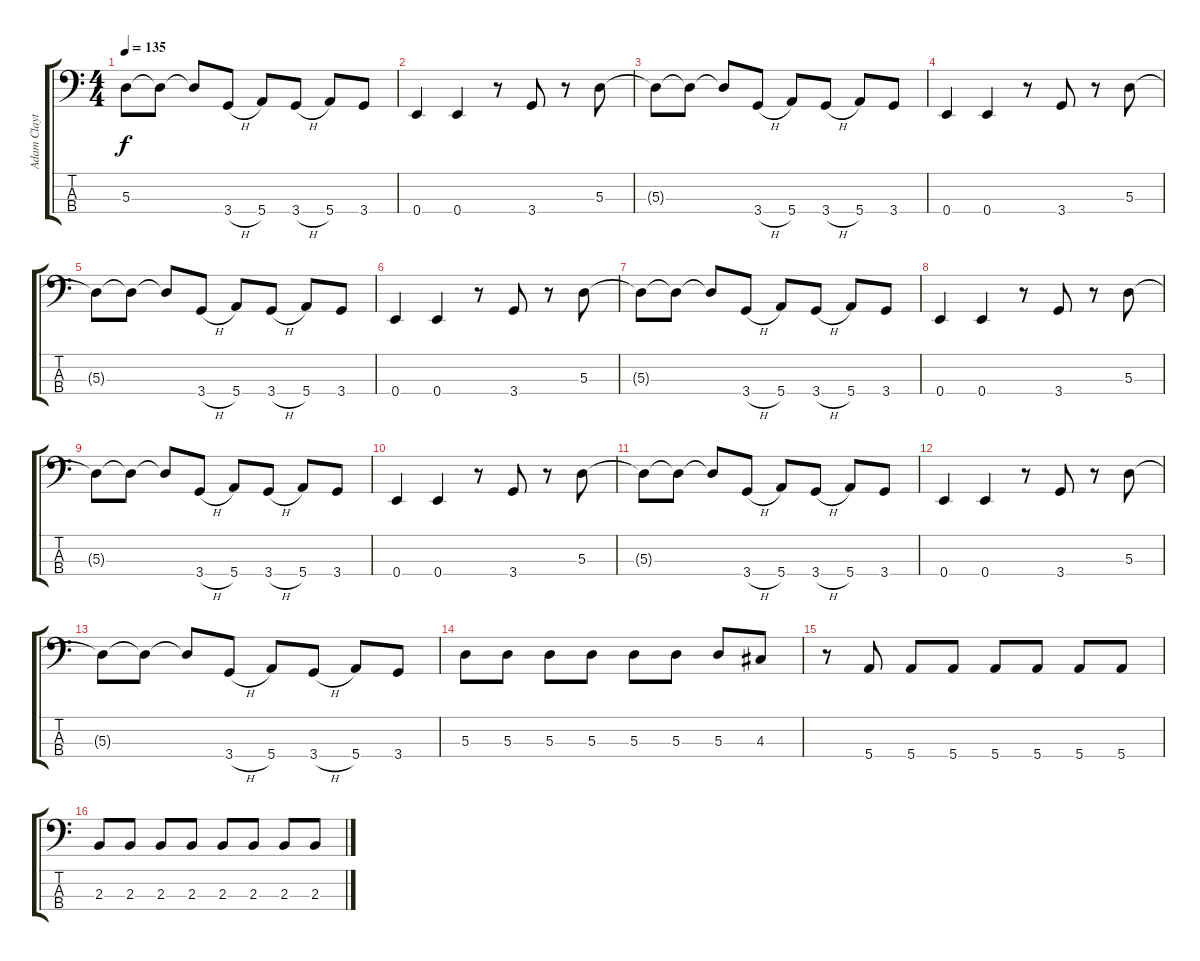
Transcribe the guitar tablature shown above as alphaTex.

\track ("Adam Clayton" "Adam Clayt") {instrument electricbasspick}
\staff {score tabs}
\tuning (G2 D2 A1 E1) {hide}
\ts (4 4)
\tempo 135
\clef f4
\ks c
5.3{t}.8{dy f} 5.3{t}.8 5.3{t}.8 3.4{h}.8 5.4.8 3.4{h}.8 5.4.8 3.4.8 |
0.4.4 0.4.4 r.8 3.4.8 r.8 5.3.8 |
5.3{t}.8 5.3{t}.8 5.3{t}.8 3.4{h}.8 5.4.8 3.4{h}.8 5.4.8 3.4.8 |
0.4.4 0.4.4 r.8 3.4.8 r.8 5.3.8 |
5.3{t}.8 5.3{t}.8 5.3{t}.8 3.4{h}.8 5.4.8 3.4{h}.8 5.4.8 3.4.8 |
0.4.4 0.4.4 r.8 3.4.8 r.8 5.3.8 |
5.3{t}.8 5.3{t}.8 5.3{t}.8 3.4{h}.8 5.4.8 3.4{h}.8 5.4.8 3.4.8 |
0.4.4 0.4.4 r.8 3.4.8 r.8 5.3.8 |
5.3{t}.8 5.3{t}.8 5.3{t}.8 3.4{h}.8 5.4.8 3.4{h}.8 5.4.8 3.4.8 |
0.4.4 0.4.4 r.8 3.4.8 r.8 5.3.8 |
5.3{t}.8 5.3{t}.8 5.3{t}.8 3.4{h}.8 5.4.8 3.4{h}.8 5.4.8 3.4.8 |
0.4.4 0.4.4 r.8 3.4.8 r.8 5.3.8 |
5.3{t}.8 5.3{t}.8 5.3{t}.8 3.4{h}.8 5.4.8 3.4{h}.8 5.4.8 3.4.8 |
5.3.8 5.3.8 5.3.8 5.3.8 5.3.8 5.3.8 5.3.8 4.3.8 |
r.8 5.4.8 5.4.8 5.4.8 5.4.8 5.4.8 5.4.8 5.4.8 |
2.3.8 2.3.8 2.3.8 2.3.8 2.3.8 2.3.8 2.3.8 2.3.8
